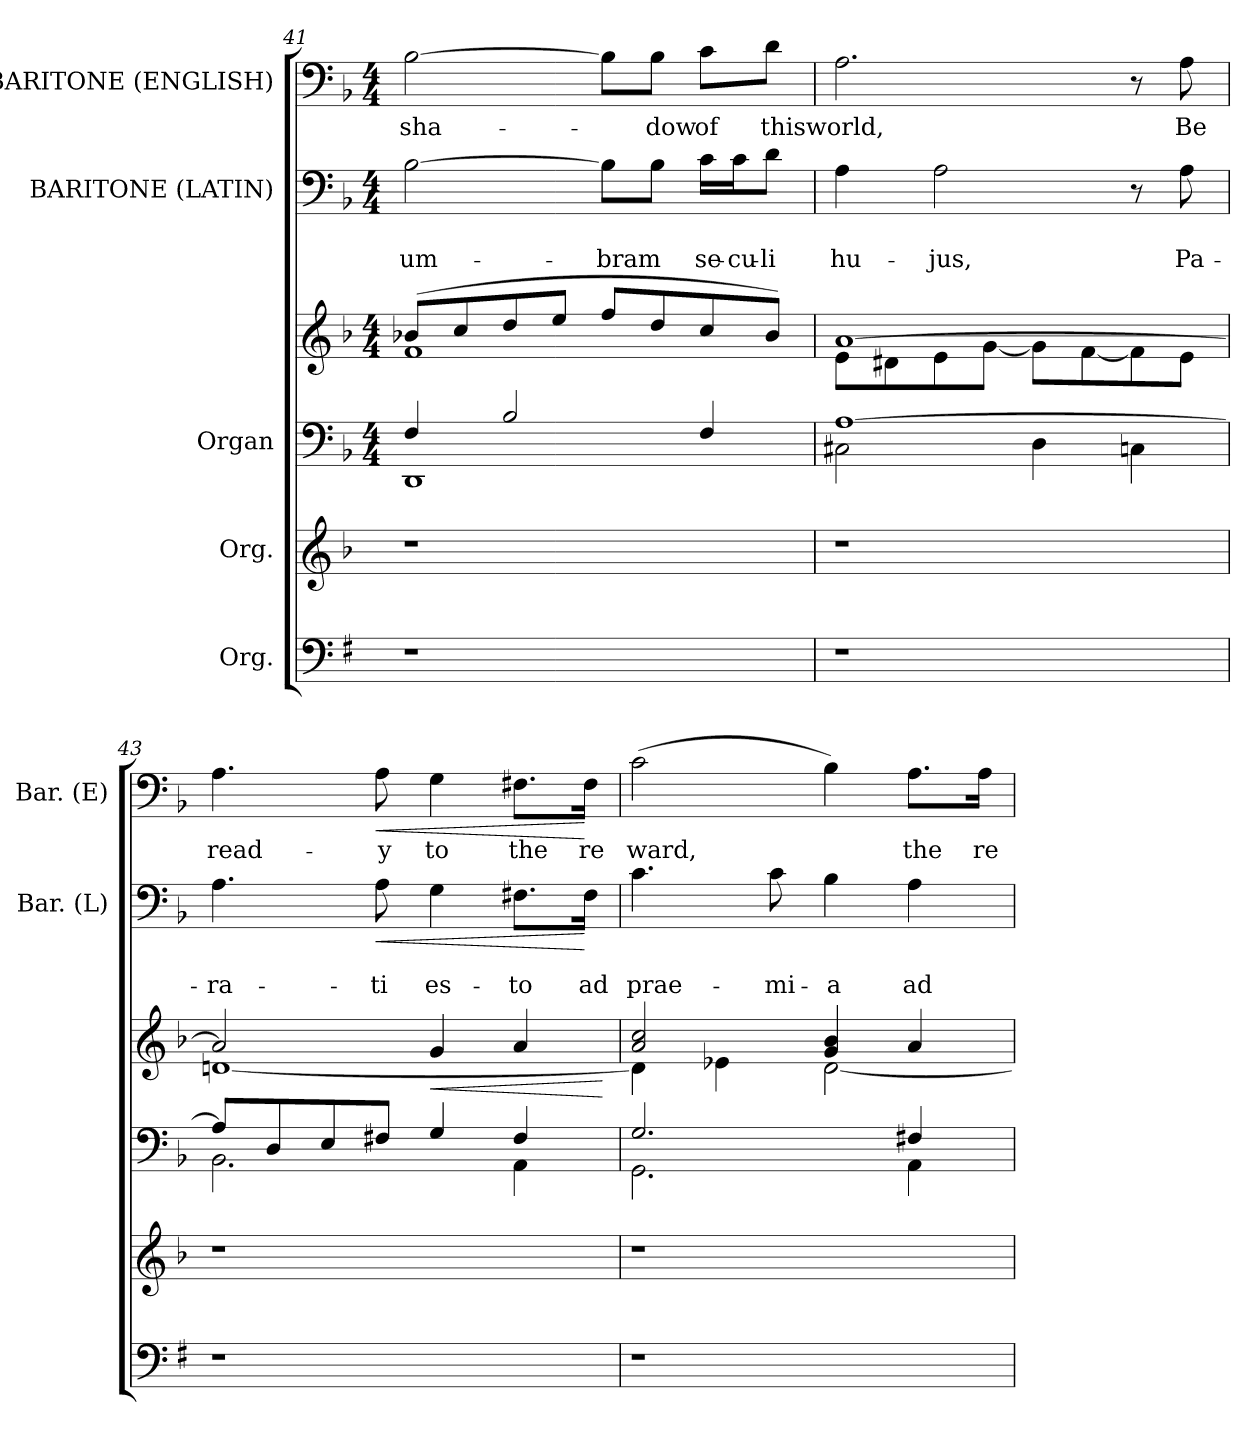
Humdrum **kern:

**kern	**kern	**kern	**kern	**dynam	**kern	**text	**text	**dynam	**kern	**text	**dynam
*part5	*part4	*part3	*part3	*part3	*part2	*part2	*part2	*part2	*part1	*part1	*part1
*staff6	*staff5	*staff4	*staff3	*staff3/4	*staff2	*staff2	*staff2	*staff2	*staff1	*staff1	*staff1
*I"Org.	*I"Org.	*I"Organ	*	*	*I"BARITONE (LATIN)	*	*	*	*I"BARITONE (ENGLISH)	*	*
*	*	*	*	*	*I'Bar. (L)	*	*	*	*I'Bar. (E)	*	*
*clefF4	*clefG2	*clefF4	*clefG2	*	*clefF4	*	*	*	*clefF4	*	*
*k[f#]	*k[b-]	*k[b-]	*k[b-]	*	*k[b-]	*	*	*	*k[b-]	*	*
*G:	*F:	*F:	*F:	*	*F:	*	*	*	*F:	*	*
*	*	*M4/4	*M4/4	*	*M4/4	*	*	*	*M4/4	*	*
=41	=41	=41	=41	=41	=41	=41	=41	=41	=41	=41	=41
*	*	*^	*^	*	*	*	*	*	*	*	*
!	!	!	!	!	!	!	!	!	!LO:LY:b	!	!	!LO:LY:b	!
1r	1r	4F/	1DD	(>8b-X/L	1f	.	[>2B-\	.	um-	.	[>2B-\	sha-	.
.	.	.	.	8cc/	.	.	.	.	.	.	.	.	.
.	.	2B-/	.	8dd/	.	.	.	.	.	.	.	.	.
.	.	.	.	8ee/J	.	.	.	.	.	.	.	.	.
!	!	!	!	!	!	!	!	!	!LO:LY:b	!	!	!	!
.	.	.	.	8ff/L	.	.	8B-\L]	.	-bram	.	8B-\L]	.	.
!	!	!	!	!	!	!	!	!	!	!	!	!LO:LY:b	!
.	.	.	.	8dd/	.	.	8B-\J	.	.	.	8B-\J	-dow	.
!	!	!	!	!	!	!	!	!	!LO:LY:b	!	!	!LO:LY:b	!
.	.	4F/	.	8cc/	.	.	16c\LL	.	se-	.	8c\L	of	.
!	!	!	!	!	!	!	!	!	!LO:LY:b	!	!	!	!
.	.	.	.	.	.	.	16c\J	.	-cu-	.	.	.	.
!	!	!	!	!	!	!	!	!	!LO:LY:b:rj	!	!	!LO:LY:b	!
.	.	.	.	8b-/J)	.	.	8d\J	.	-li	.	8d\J	thisworld,	.
=42	=42	=42	=42	=42	=42	=42	=42	=42	=42	=42	=42	=42	=42
!	!	!	!	!	!	!	!	!	!LO:LY:b	!	!	!	!
1r	1r	[>1A	2C#X\	[>1a	8e\L	.	4A\	.	hu-	.	2.A\	.	.
.	.	.	.	.	8d#X\	.	.	.	.	.	.	.	.
!	!	!	!	!	!	!	!	!	!LO:LY:b	!	!	!	!
.	.	.	.	.	8e\	.	2A\	.	-jus,	.	.	.	.
.	.	.	.	.	[<8g\J	.	.	.	.	.	.	.	.
.	.	.	4D\	.	8g\L]	.	.	.	.	.	.	.	.
.	.	.	.	.	[<8f\	.	.	.	.	.	.	.	.
.	.	.	4Cn\	.	8f\]	.	8r	.	.	.	8r	.	.
!	!	!	!	!	!	!	!	!	!LO:LY:b	!	!	!LO:LY:b	!
.	.	.	.	.	8e\J	.	8A\	.	Pa-	.	8A\	Be	.
=43	=43	=43	=43	=43	=43	=43	=43	=43	=43	=43	=43	=43	=43
!	!	!	!	!	!	!	!	!	!LO:LY:b	!	!	!LO:LY:b	!
1r	1r	8A/L]	2.BB-\	2a/]	[>1dn	.	4.A\	.	-ra-	.	4.A\	read-	.
.	.	8D/	.	.	.	.	.	.	.	.	.	.	.
.	.	8E/	.	.	.	.	.	.	.	.	.	.	.
!	!	!	!	!	!	!	!	!	!LO:LY:b	!LO:HP:b	!	!LO:LY:b	!LO:HP:b
.	.	8F#X/J	.	.	.	.	8A\	.	-ti	<	8A\	-y	<
!	!	!	!	!	!	!LO:HP:b	!	!	!LO:LY:b	!	!	!LO:LY:b	!
.	.	4G/	.	4g/	.	<	4G\	.	es-	.	4G\	to	.
!	!	!	!	!	!	!	!	!	!LO:LY:b	!	!	!LO:LY:b	!
.	.	4F#/	4AA\	4a/	.	.	8.F#X\L	.	-to	.	8.F#X\L	the	.
!	!	!	!	!	!	!	!	!	!LO:LY:b	!	!	!LO:LY:b	!
.	.	.	.	.	.	.	16F#\Jk	.	ad	[	16F#\Jk	re	[
*	*	*v	*v	*	*	*	*	*	*	*	*	*	*
*	*	*	*v	*v	*	*	*	*	*	*	*	*
.	.	.	.	[	.	.	.	.	.	.	.
!!LO:PB:g=z
=44	=44	=44	=44	=44	=44	=44	=44	=44	=44	=44	=44
*	*	*^	*^	*	*	*	*	*	*	*	*
!	!	!	!	!	!	!	!	!	!LO:LY:b	!	!	!LO:LY:b	!
1r	1r	2.G/	2.GG\	2a/ 2cc/	4d\]	.	4.c\	.	prae-	.	(>2c\	ward,	.
.	.	.	.	.	4e-X\	.	.	.	.	.	.	.	.
!	!	!	!	!	!	!	!	!	!LO:LY:b	!	!	!	!
.	.	.	.	.	.	.	8c\	.	-mi-	.	.	.	.
!	!	!	!	!	!	!	!	!	!LO:LY:b:rj	!	!	!	!
.	.	.	.	4g/ 4b-/	[<2d\	.	4B-\	.	-a	.	4B-\)	.	.
!	!	!	!	!	!	!	!	!	!LO:LY:b	!	!	!LO:LY:b	!
.	.	4F#X/	4AA\	4a/	.	.	4A\	.	ad	.	8.A\L	the	.
!	!	!	!	!	!	!	!	!	!	!	!	!LO:LY:b	!
.	.	.	.	.	.	.	.	.	.	.	16A\Jk	re	.
*	*	*v	*v	*	*	*	*	*	*	*	*	*	*
*	*	*	*v	*v	*	*	*	*	*	*	*	*
=	=	=	=	=	=	=	=	=	=	=	=
*-	*-	*-	*-	*-	*-	*-	*-	*-	*-	*-	*-
